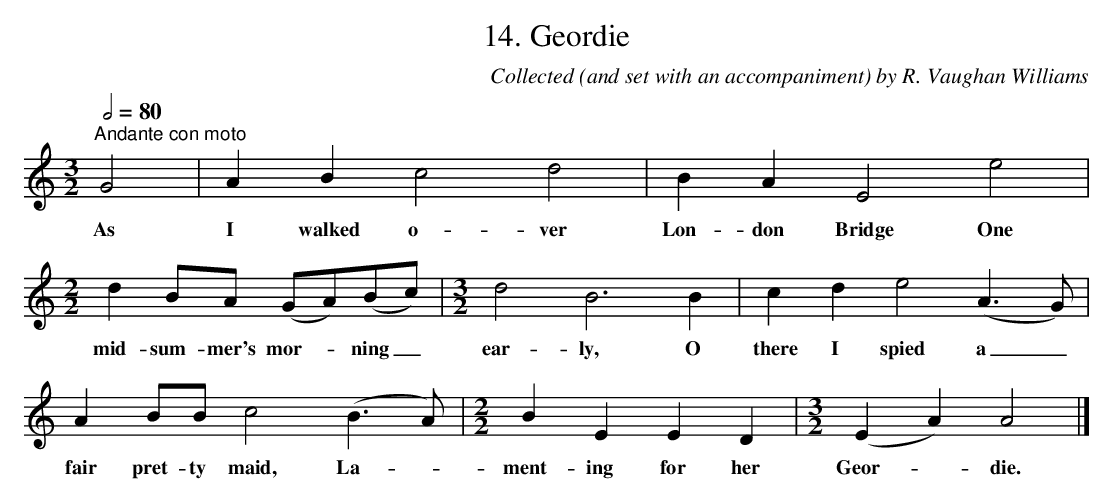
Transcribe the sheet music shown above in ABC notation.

X:1
T:14. Geordie
C:Collected (and set with an accompaniment) by R. Vaughan Williams
L:1/4
Q:1/2=80
M:3/2
K:Am
"^Andante con moto" G2 | A B c2 d2 | B A E2 e2 |$[M:2/2] d B/A/ (G/A/)(B/c/) |[M:3/2] d2 B3 B |
w: As|I walked o- ver|Lon- don Bridge One|mid- sum- mer's mor- * ning _|ear- ly, O|
c d e2 (A3/2 G/) |$ A B/B/ c2 (B3/2 A/) |[M:2/2] B E E D |[M:3/2] (E A) A2 |]
w: there I spied a _|fair pret- ty maid, La- *|ment- ing for her|Geor- * die.|
